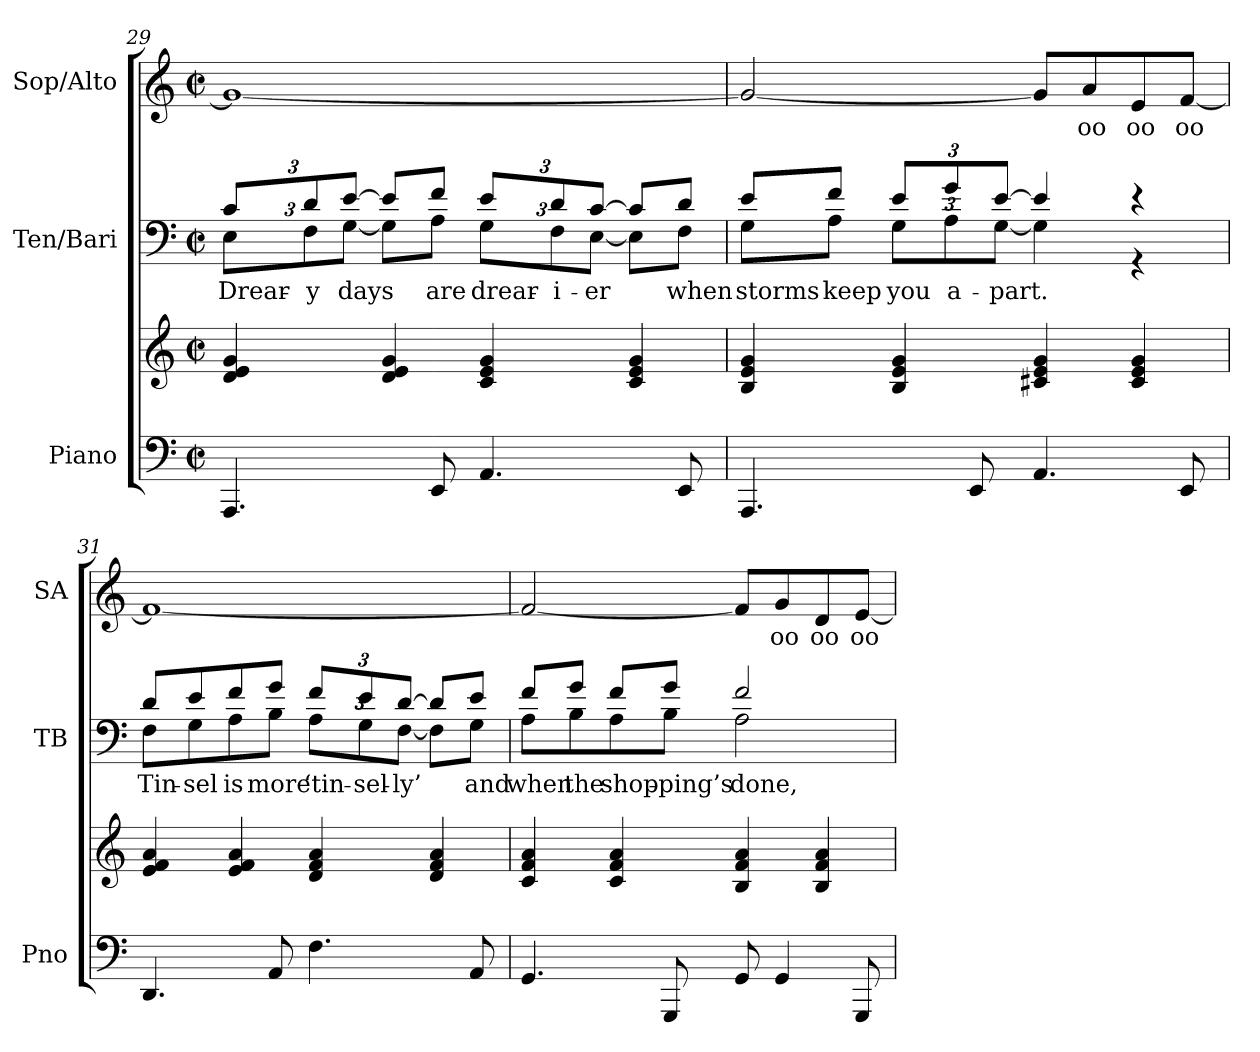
**kern	**kern	**kern	**text	**kern	**text
*part3	*part3	*part2	*part2	*part1	*part1
*staff4	*staff3	*staff2	*staff2	*staff1	*staff1
*I"Piano	*	*I"Ten/Bari	*	*I"Sop/Alto	*
*I'Pno	*	*I'TB	*	*I'SA	*
*clefF4	*clefG2	*clefF4	*	*clefG2	*
*k[]	*k[]	*k[]	*	*k[]	*
*C:	*C:	*C:	*	*C:	*
*M2/2	*M2/2	*M2/2	*	*M2/2	*
*met(c|)	*met(c|)	*met(c|)	*	*met(c|)	*
*	*	*Xbrackettup	*	*	*
=29	=29	=29	=29	=29	=29
!	!	!	!LO:LY:b	!	!
*	*	*^	*	*	*
4.AAA/	4g/ 4e/ 4d/	12c/L	12E\L	Drear-	1g_<	.
!	!	!	!	!LO:LY:b	!	!
.	.	12d/	12F\	-y	.	.
!	!	!	!	!LO:LY:b	!	!
.	.	[12e/J	[12G\J	days	.	.
.	4g/ 4e/ 4d/	8e/L]	8G\L]	.	.	.
!	!	!	!	!LO:LY:b	!	!
8EE/	.	8f/J	8A\J	are	.	.
!	!	!	!	!LO:LY:b	!	!
4.AA/	4g/ 4e/ 4c/	12e/L	12G\L	drear-	.	.
!	!	!	!	!LO:LY:b	!	!
.	.	12d/	12F\	-i-	.	.
!	!	!	!	!LO:LY:b	!	!
.	.	[12c/J	[12E\J	-er	.	.
.	4g/ 4e/ 4c/	8c/L]	8E\L]	.	.	.
!	!	!	!	!LO:LY:b	!	!
8EE/	.	8d/J	8F\J	when	.	.
=30	=30	=30	=30	=30	=30	=30
!	!	!	!	!LO:LY:b	!	!
4.AAA/	4g/ 4e/ 4B/	8e/L	8G\L	storms	2g/_<	.
!	!	!	!	!LO:LY:b	!	!
.	.	8f/J	8A\J	keep	.	.
!	!	!	!	!LO:LY:b	!	!
.	4g/ 4e/ 4B/	12e/L	12G\L	you	.	.
!	!	!	!	!LO:LY:b	!	!
.	.	12g/	12A\	a-	.	.
8EE/	.	.	.	.	.	.
!	!	!	!	!LO:LY:b	!	!
.	.	[12e/J	[12G\J	-part.	.	.
4.AA/	4g/ 4e/ 4c#X/	4e/]	4G\]	.	8g/L]	.
!	!	!	!	!	!	!LO:LY:b
.	.	.	.	.	8a/	oo
!	!	!	!	!	!	!LO:LY:b
.	4g/ 4e/ 4c#/	4r	4r	.	8e/	oo
!	!	!	!	!	!	!LO:LY:b
8EE/	.	.	.	.	[<8f/J	oo
!!LO:PB:g=z
=31	=31	=31	=31	=31	=31	=31
!	!	!	!	!LO:LY:b	!	!
4.DD/	4a/ 4f/ 4e/	8d/L	8F\L	Tin-	1f_<	.
!	!	!	!	!LO:LY:b	!	!
.	.	8e/	8G\	-sel	.	.
!	!	!	!	!LO:LY:b	!	!
.	4a/ 4f/ 4e/	8f/	8A\	is	.	.
!	!	!	!	!LO:LY:b	!	!
8AA/	.	8g/J	8B\J	more	.	.
!	!	!	!	!LO:LY:b	!	!
4.F\	4a/ 4f/ 4d/	12f/L	12A\L	‘tin-	.	.
!	!	!	!	!LO:LY:b	!	!
.	.	12e/	12G\	-sel-	.	.
!	!	!	!	!LO:LY:b	!	!
.	.	[12d/J	[12F\J	-ly’	.	.
.	4a/ 4f/ 4d/	8d/L]	8F\L]	.	.	.
!	!	!	!	!LO:LY:b	!	!
8AA/	.	8e/J	8G\J	and	.	.
=32	=32	=32	=32	=32	=32	=32
!	!	!	!	!LO:LY:b	!	!
4.GG/	4a/ 4f/ 4c/	8f/L	8A\L	when	2f/_<	.
!	!	!	!	!LO:LY:b	!	!
.	.	8g/J	8B\	the	.	.
!	!	!	!	!LO:LY:b	!	!
.	4a/ 4f/ 4c/	8f/L	8A\	shop-	.	.
!	!	!	!	!LO:LY:b	!	!
8GGG/	.	8g/J	8B\J	-ping’s	.	.
!	!	!	!	!LO:LY:b	!	!
8GG/	4a/ 4f/ 4B/	2f/	2A\	done,	8f/L]	.
!	!	!	!	!	!	!LO:LY:b
4GG/	.	.	.	.	8g/	oo
!	!	!	!	!	!	!LO:LY:b
.	4a/ 4f/ 4B/	.	.	.	8d/	oo
!	!	!	!	!	!	!LO:LY:b
8GGG/	.	.	.	.	[<8e/J	oo
*	*	*v	*v	*	*	*
=	=	=	=	=	=
*-	*-	*-	*-	*-	*-
